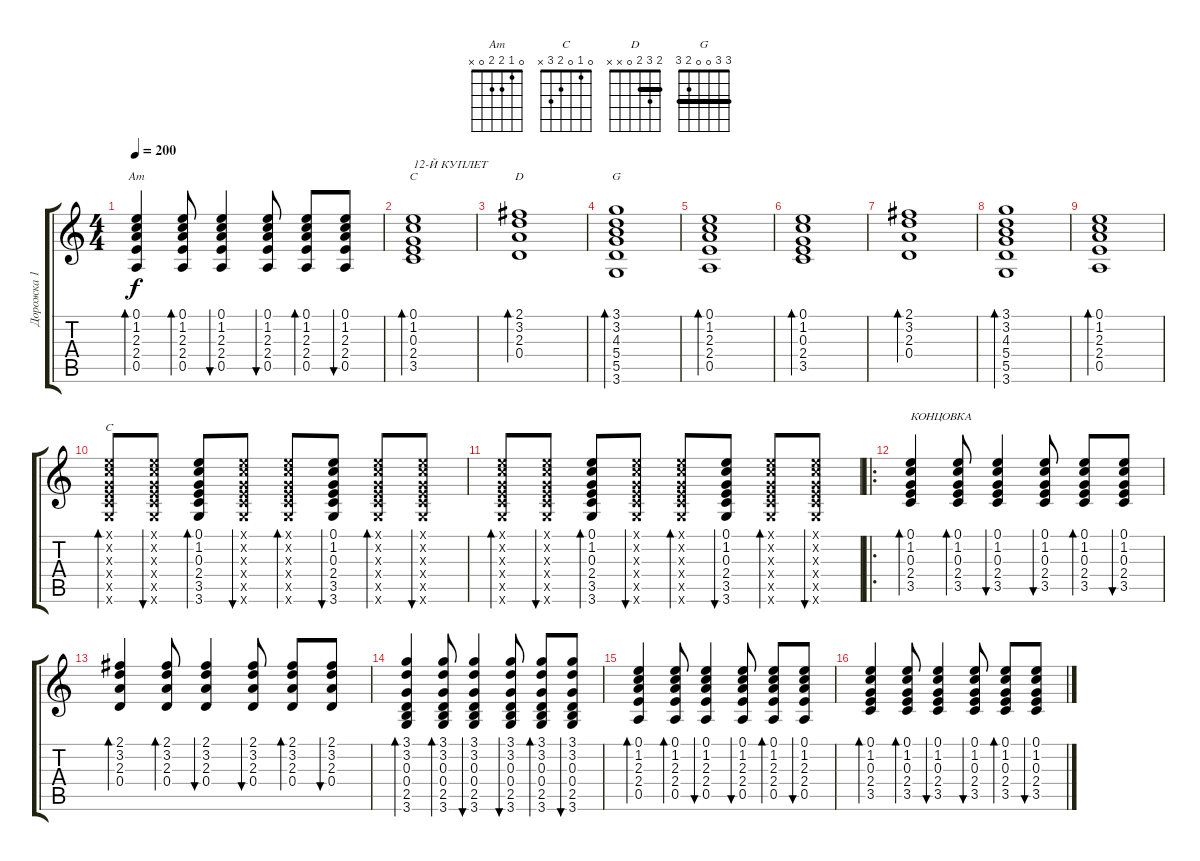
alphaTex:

\track ("Дорожка 1" "Дорожка 1") {instrument acousticguitarsteel}
\staff {score tabs}
\tuning (E4 B3 G3 D3 A2 E2) {hide}
\chord ("Am" 0 1 2 2 0 x)
\chord ("C" 0 1 0 2 3 3)
\chord ("D" 2 3 2 0 x x) {barre 2}
\chord ("G" 3 3 0 0 2 3) {barre 3}
\chord ("C" 0 1 0 2 3 x)
\ts (4 4)
\tempo 200
\clef g2
\ks c
(0.1 1.2 2.3 2.4 0.5).4{bd 60 ch "Am" dy f} (0.1 1.2 2.3 2.4 0.5).8{bd 60} (0.1 1.2 2.3 2.4 0.5).4{bu 60} (0.1 1.2 2.3 2.4 0.5).8{bu 60} (0.1 1.2 2.3 2.4 0.5).8{bd 60} (0.1 1.2 2.3 2.4 0.5).8{bu 60} |
(0.1 1.2 0.3 2.4 3.5).1{bd 480 ch "C" txt "12-Й КУПЛЕТ"} |
(2.1 3.2 2.3 0.4).1{bd 480 ch "D"} |
(3.1 3.2 4.3 5.4 5.5 3.6).1{bd 480 ch "G"} |
(0.1 1.2 2.3 2.4 0.5).1{bd 480} |
(0.1 1.2 0.3 2.4 3.5).1{bd 480} |
(2.1 3.2 2.3 0.4).1{bd 480} |
(3.1 3.2 4.3 5.4 5.5 3.6).1{bd 240} |
(0.1 1.2 2.3 2.4 0.5).1{bd 480} |
(0.1{x} 1.2{x} 0.3{x} 2.4{x} 3.5{x} 3.6{x}).8{bd 60 ch "C"} (0.1{x} 1.2{x} 0.3{x} 2.4{x} 3.5{x} 3.6{x}).8{bu 60} (0.1 1.2 0.3 2.4 3.5 3.6).8{bd 60} (0.1{x} 1.2{x} 0.3{x} 2.4{x} 3.5{x} 3.6{x}).8{bu 60} (0.1{x} 1.2{x} 0.3{x} 2.4{x} 3.5{x} 3.6{x}).8{bd 60} (0.1 1.2 0.3 2.4 3.5 3.6).8{bu 60} (0.1{x} 1.2{x} 0.3{x} 2.4{x} 3.5{x} 3.6{x}).8{bd 60} (0.1{x} 1.2{x} 0.3{x} 2.4{x} 3.5{x} 3.6{x}).8{bu 60} |
(0.1{x} 1.2{x} 0.3{x} 2.4{x} 3.5{x} 3.6{x}).8{bd 60} (0.1{x} 1.2{x} 0.3{x} 2.4{x} 3.5{x} 3.6{x}).8{bu 60} (0.1 1.2 0.3 2.4 3.5 3.6).8{bd 60} (0.1{x} 1.2{x} 0.3{x} 2.4{x} 3.5{x} 3.6{x}).8{bu 60} (0.1{x} 1.2{x} 0.3{x} 2.4{x} 3.5{x} 3.6{x}).8{bd 60} (0.1 1.2 0.3 2.4 3.5 3.6).8{bu 60} (0.1{x} 1.2{x} 0.3{x} 2.4{x} 3.5{x} 3.6{x}).8{bd 60} (0.1{x} 1.2{x} 0.3{x} 2.4{x} 3.5{x} 3.6{x}).8{bu 60} |
\ro
(0.1 1.2 0.3 2.4 3.5).4{bd 60 txt "КОНЦОВКА"} (0.1 1.2 0.3 2.4 3.5).8{bd 60} (0.1 1.2 0.3 2.4 3.5).4{bu 60} (0.1 1.2 0.3 2.4 3.5).8{bu 60} (0.1 1.2 0.3 2.4 3.5).8{bd 60} (0.1 1.2 0.3 2.4 3.5).8{bu 60} |
(2.1 3.2 2.3 0.4).4{bd 60} (2.1 3.2 2.3 0.4).8{bd 60} (2.1 3.2 2.3 0.4).4{bu 60} (2.1 3.2 2.3 0.4).8{bu 60} (2.1 3.2 2.3 0.4).8{bd 60} (2.1 3.2 2.3 0.4).8{bu 60} |
(3.1 3.2 0.3 0.4 2.5 3.6).4{bd 60} (3.1 3.2 0.3 0.4 2.5 3.6).8{bd 60} (3.1 3.2 0.3 0.4 2.5 3.6).4{bu 60} (3.1 3.2 0.3 0.4 2.5 3.6).8{bu 60} (3.1 3.2 0.3 0.4 2.5 3.6).8{bd 60} (3.1 3.2 0.3 0.4 2.5 3.6).8{bu 60} |
(0.1 1.2 2.3 2.4 0.5).4{bd 60} (0.1 1.2 2.3 2.4 0.5).8{bd 60} (0.1 1.2 2.3 2.4 0.5).4{bu 60} (0.1 1.2 2.3 2.4 0.5).8{bu 60} (0.1 1.2 2.3 2.4 0.5).8{bd 60} (0.1 1.2 2.3 2.4 0.5).8{bu 60} |
(0.1 1.2 0.3 2.4 3.5).4{bd 60} (0.1 1.2 0.3 2.4 3.5).8{bd 60} (0.1 1.2 0.3 2.4 3.5).4{bu 60} (0.1 1.2 0.3 2.4 3.5).8{bu 60} (0.1 1.2 0.3 2.4 3.5).8{bd 60} (0.1 1.2 0.3 2.4 3.5).8{bu 60}
